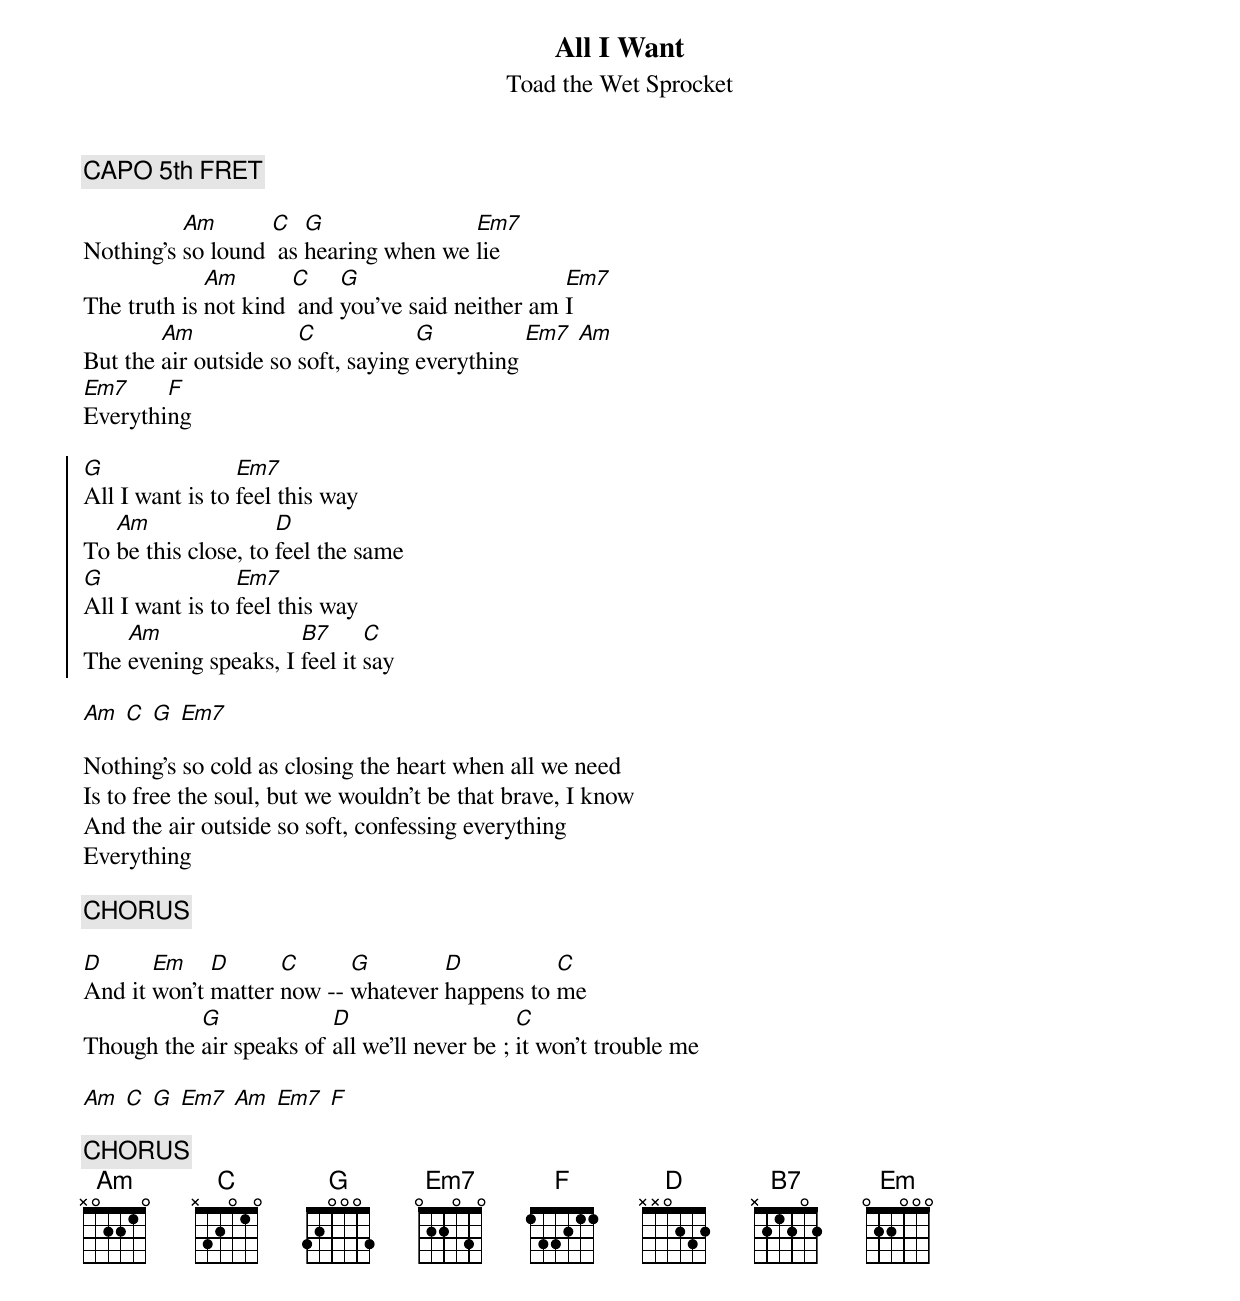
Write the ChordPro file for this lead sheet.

{t: All I Want}
{st: Toad the Wet Sprocket}

{c: CAPO 5th FRET}

Nothing's [Am]so lound [C] as [G]hearing when we [Em7]lie
The truth is [Am]not kind [C] and [G]you've said neither am [Em7]I
But the [Am]air outside so [C]soft, saying [G]everything [Em7] [Am]
[Em7]Everythi[F]ng

{soc}
[G]All I want is to [Em7]feel this way
To [Am]be this close, to [D]feel the same
[G]All I want is to [Em7]feel this way
The [Am]evening speaks, I [B7]feel it [C]say
{eoc}

[Am] [C] [G] [Em7]

Nothing's so cold as closing the heart when all we need
Is to free the soul, but we wouldn't be that brave, I know
And the air outside so soft, confessing everything
Everything

{c: CHORUS}

[D]And it [Em]won't [D]matter [C]now -- [G]whatever [D]happens to [C]me
Though the [G]air speaks of [D]all we'll never be ; [C]it won't trouble me

[Am] [C] [G] [Em7] [Am] [Em7] [F]

{c: CHORUS}
